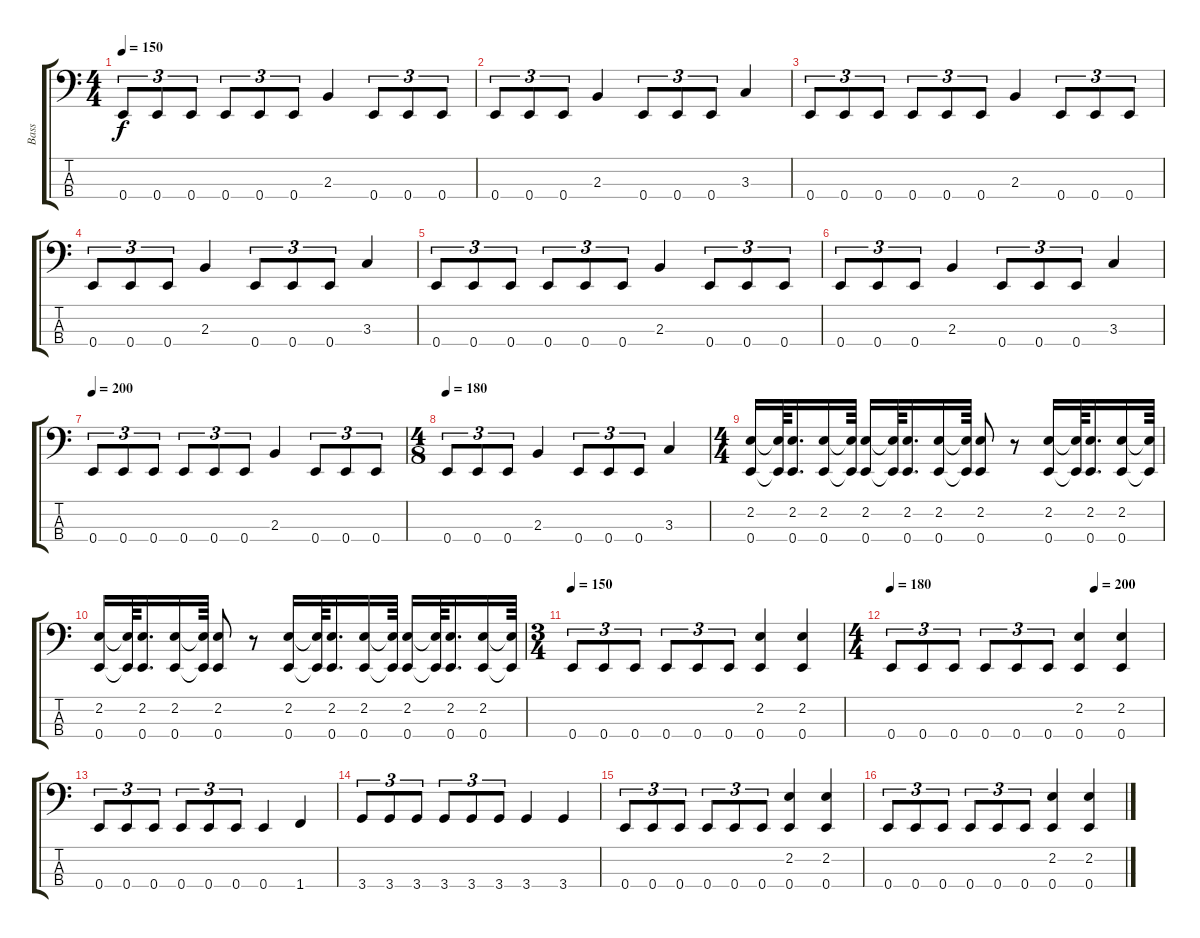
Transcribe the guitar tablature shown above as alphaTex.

\track ("Bass" "Bass") {instrument electricbasspick}
\staff {score tabs}
\tuning (G2 D2 A1 E1) {hide}
\ts (4 4)
\tempo 150
\clef f4
\ks c
0.4.8{tu (3 2) dy f} 0.4.8{tu (3 2)} 0.4.8{tu (3 2)} 0.4.8{tu (3 2)} 0.4.8{tu (3 2)} 0.4.8{tu (3 2)} 2.3.4 0.4.8{tu (3 2)} 0.4.8{tu (3 2)} 0.4.8{tu (3 2)} |
0.4.8{tu (3 2)} 0.4.8{tu (3 2)} 0.4.8{tu (3 2)} 2.3.4 0.4.8{tu (3 2)} 0.4.8{tu (3 2)} 0.4.8{tu (3 2)} 3.3.4 |
0.4.8{tu (3 2)} 0.4.8{tu (3 2)} 0.4.8{tu (3 2)} 0.4.8{tu (3 2)} 0.4.8{tu (3 2)} 0.4.8{tu (3 2)} 2.3.4 0.4.8{tu (3 2)} 0.4.8{tu (3 2)} 0.4.8{tu (3 2)} |
0.4.8{tu (3 2)} 0.4.8{tu (3 2)} 0.4.8{tu (3 2)} 2.3.4 0.4.8{tu (3 2)} 0.4.8{tu (3 2)} 0.4.8{tu (3 2)} 3.3.4 |
0.4.8{tu (3 2)} 0.4.8{tu (3 2)} 0.4.8{tu (3 2)} 0.4.8{tu (3 2)} 0.4.8{tu (3 2)} 0.4.8{tu (3 2)} 2.3.4 0.4.8{tu (3 2)} 0.4.8{tu (3 2)} 0.4.8{tu (3 2)} |
0.4.8{tu (3 2)} 0.4.8{tu (3 2)} 0.4.8{tu (3 2)} 2.3.4 0.4.8{tu (3 2)} 0.4.8{tu (3 2)} 0.4.8{tu (3 2)} 3.3.4 |
\tempo 200
0.4.8{tu (3 2)} 0.4.8{tu (3 2)} 0.4.8{tu (3 2)} 0.4.8{tu (3 2)} 0.4.8{tu (3 2)} 0.4.8{tu (3 2)} 2.3.4 0.4.8{tu (3 2)} 0.4.8{tu (3 2)} 0.4.8{tu (3 2)} |
\ts (4 8)
\tempo 180
0.4.8{tu (3 2)} 0.4.8{tu (3 2)} 0.4.8{tu (3 2)} 2.3.4 0.4.8{tu (3 2)} 0.4.8{tu (3 2)} 0.4.8{tu (3 2)} 3.3.4 |
\ts (4 4)
(2.2 0.4).16 (2.2{t} 0.4{t}).64 (2.2 0.4).16{d} (2.2 0.4).16 (2.2{t} 0.4{t}).64 (2.2 0.4).16 (2.2{t} 0.4{t}).64 (2.2 0.4).16{d} (2.2 0.4).16 (2.2{t} 0.4{t}).64 (2.2 0.4).8 r.8 (2.2 0.4).16 (2.2{t} 0.4{t}).64 (2.2 0.4).16{d} (2.2 0.4).16 (2.2{t} 0.4{t}).64 |
(2.2 0.4).16 (2.2{t} 0.4{t}).64 (2.2 0.4).16{d} (2.2 0.4).16 (2.2{t} 0.4{t}).64 (2.2 0.4).8 r.8 (2.2 0.4).16 (2.2{t} 0.4{t}).64 (2.2 0.4).16{d} (2.2 0.4).16 (2.2{t} 0.4{t}).64 (2.2 0.4).16 (2.2{t} 0.4{t}).64 (2.2 0.4).16{d} (2.2 0.4).16 (2.2{t} 0.4{t}).64 |
\ts (3 4)
\tempo 150
0.4.8{tu (3 2)} 0.4.8{tu (3 2)} 0.4.8{tu (3 2)} 0.4.8{tu (3 2)} 0.4.8{tu (3 2)} 0.4.8{tu (3 2)} (2.2 0.4).4 (2.2 0.4).4 |
\ts (4 4)
\tempo 180
\tempo (200 0.75)
0.4.8{tu (3 2)} 0.4.8{tu (3 2)} 0.4.8{tu (3 2)} 0.4.8{tu (3 2)} 0.4.8{tu (3 2)} 0.4.8{tu (3 2)} (2.2 0.4).4 (2.2 0.4).4 |
0.4.8{tu (3 2)} 0.4.8{tu (3 2)} 0.4.8{tu (3 2)} 0.4.8{tu (3 2)} 0.4.8{tu (3 2)} 0.4.8{tu (3 2)} 0.4.4 1.4.4 |
3.4.8{tu (3 2)} 3.4.8{tu (3 2)} 3.4.8{tu (3 2)} 3.4.8{tu (3 2)} 3.4.8{tu (3 2)} 3.4.8{tu (3 2)} 3.4.4 3.4.4 |
0.4.8{tu (3 2)} 0.4.8{tu (3 2)} 0.4.8{tu (3 2)} 0.4.8{tu (3 2)} 0.4.8{tu (3 2)} 0.4.8{tu (3 2)} (2.2 0.4).4 (2.2 0.4).4 |
0.4.8{tu (3 2)} 0.4.8{tu (3 2)} 0.4.8{tu (3 2)} 0.4.8{tu (3 2)} 0.4.8{tu (3 2)} 0.4.8{tu (3 2)} (2.2 0.4).4 (2.2 0.4).4
